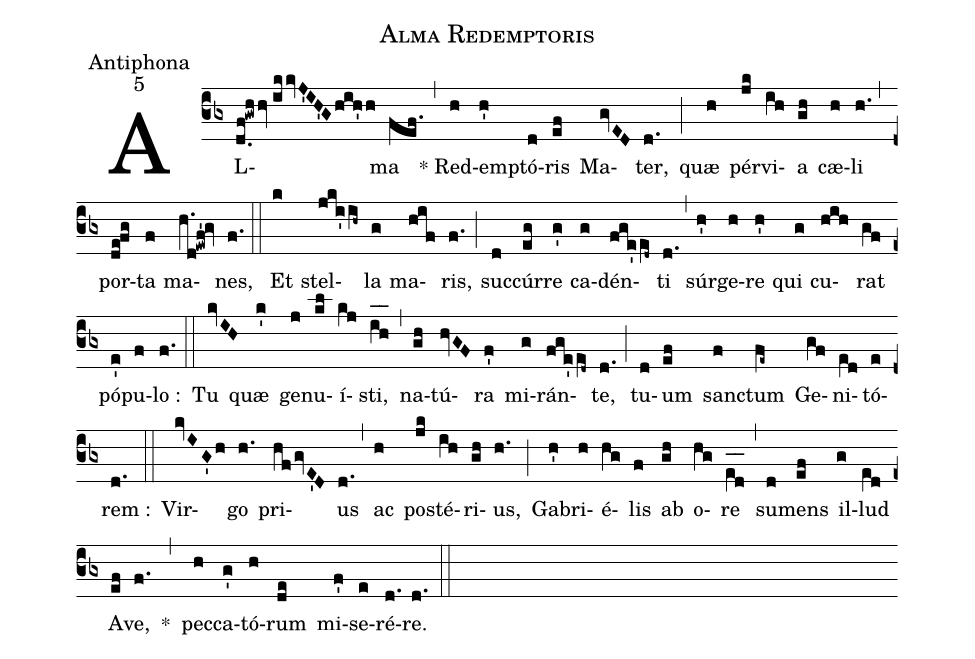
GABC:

name:Alma Redemptoris;
office-part:Antiphona;
mode:5;
%%
(cb3) AL(d.0f!gwhhv//ikkvJ'IH'Ghih'h)ma(fef.) (,) * Red(h)em(h')ptó(d)ris(ef) Ma(gvED)ter,(d.) (;) quæ(h) pér(jk)vi(ih)a(gh) cæ(h)li(h.) (,) por(de!fg)ta(f) ma(h.d!ewf'!gv)nes,(f.) (::) Et(k) stel(jki'ih~)la(g) ma(hif)ris,(f.) (;) suc(d)cúr(eg)re(g') ca(g)dén(fge'e[ll:1]d~)ti(d.) (,) súr(h')ge(h)re(h') qui(g) cu(hih)rat(gf) pó(e')pu(f)lo :(f.) (::) Tu(kvIH) quæ(k') ge(j)nu(kl)í(kj)sti,(i_[oh:h]h_[oh:h]) (,) na(gh)tú(hvGF)ra(f') mi(g)rán(fge'e[ll:1]d~)te,(d.) (;) tu(d)um(ef) san(f)ctum(fe~) Ge(gf)ni(e[ll:1]d)tó(e)rem :(d.) (::) Vir(kvIG'h)go(h.) pri(hfgvE'D)us(d.) (,) ac(h) po(jk)sté(ih)ri(gh)us,(h.) (;) Ga(h')bri(h)é(hg)lis(f) ab(gh) o(hg)re(e_[oh:h][ll:1]d_[oh:h]) (,) su(d)mens(ef) il(g)lud(e[ll:1]d) A(ef)ve,(f.) *(,) pec(h)ca(g')tó(h)rum(de) mi(f')se(e)ré(d.)re.(d.) (::)
